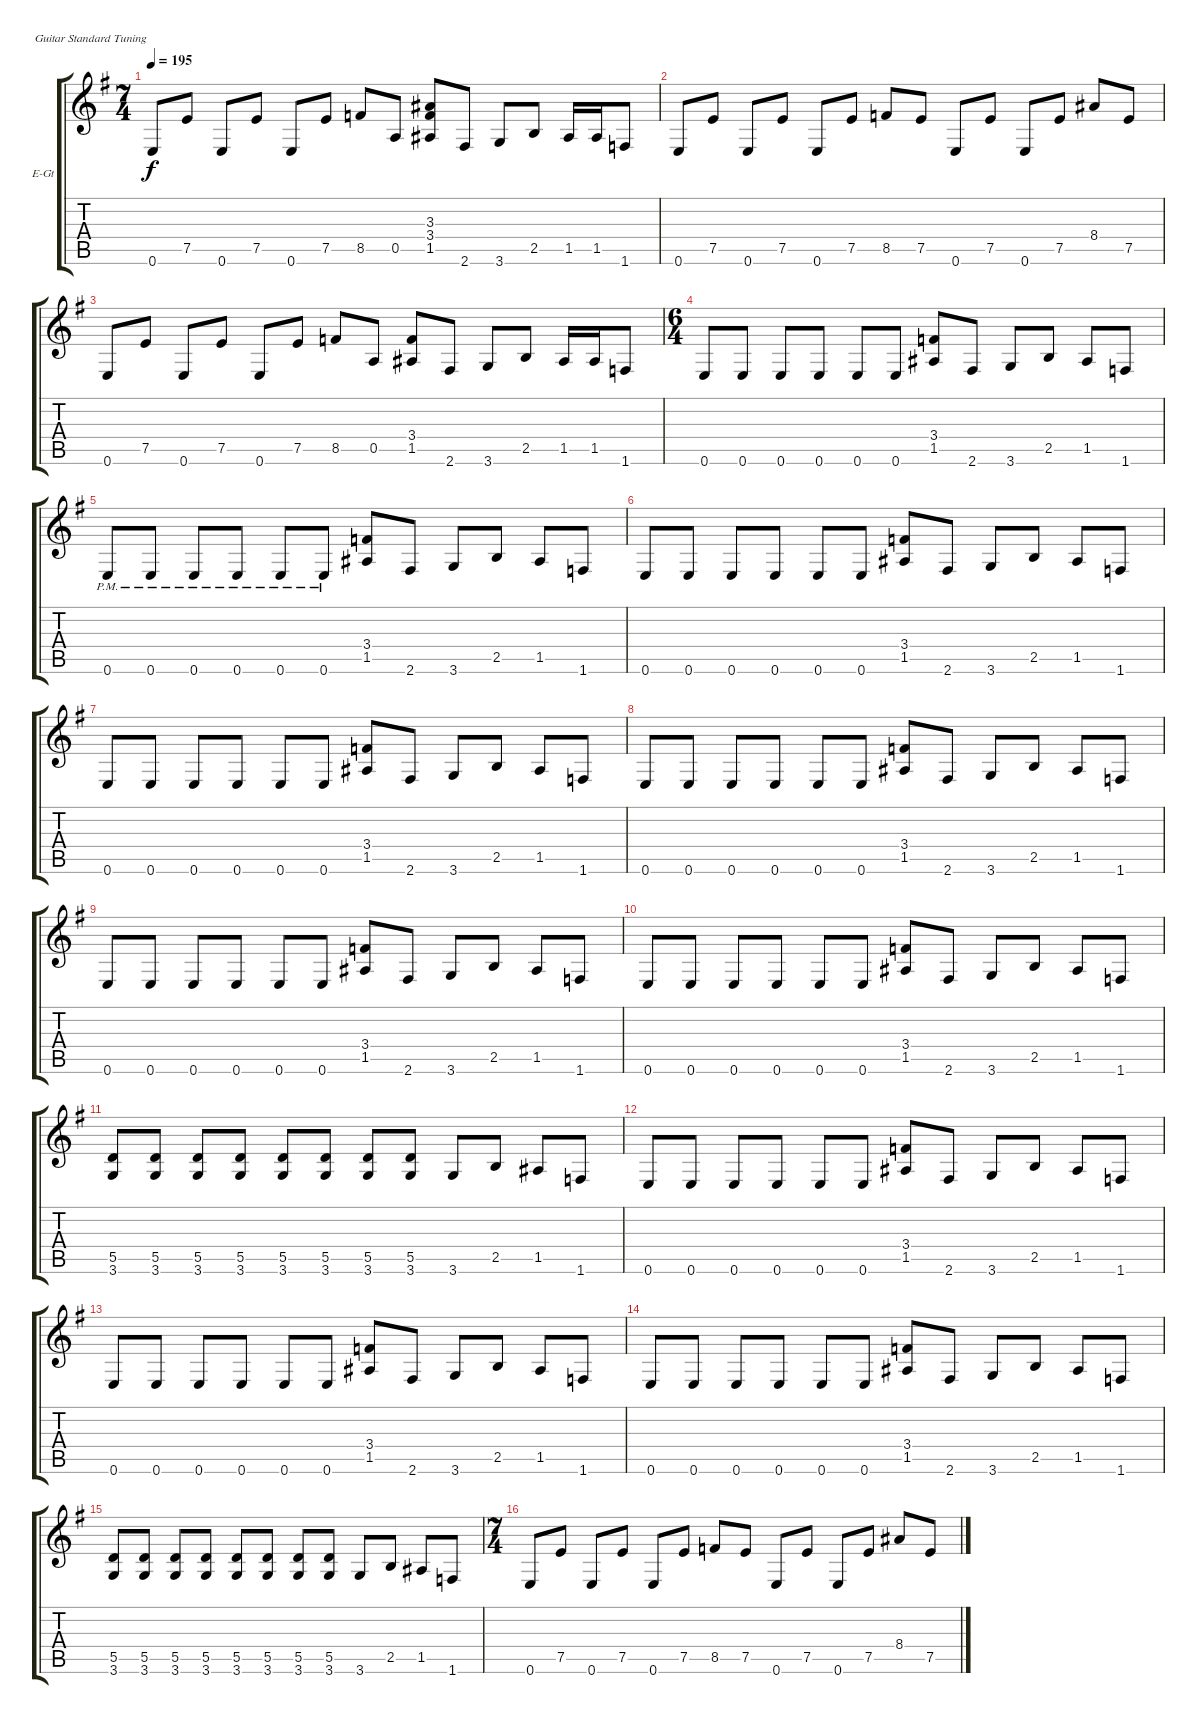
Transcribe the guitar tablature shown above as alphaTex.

\defaultSystemsLayout 4
\bracketExtendMode groupsimilarinstruments
\firstSystemTrackNameOrientation horizontal
\otherSystemsTrackNameOrientation horizontal
\track ("Kirk" "E-Gt") {instrument distortionguitar}
\staff {score tabs}
\tuning (E4 B3 G3 D3 A2 E2)
\ts (7 4)
\tempo 195
\clef g2
\scale
0.333333
\ks g
0.6.8{dy f} 7.5.8 0.6.8 7.5.8 0.6.8 7.5.8 8.5.8 0.5.8 (3.3 3.4 1.5).8 2.6.8 3.6.8 2.5.8 1.5.16 1.5.16 1.6.8 |
\scale
0.333333 0.6.8 7.5.8 0.6.8 7.5.8 0.6.8 7.5.8 8.5.8 7.5.8 0.6.8 7.5.8 0.6.8 7.5.8 8.4.8 7.5.8 |
\scale
0.333333 0.6.8 7.5.8 0.6.8 7.5.8 0.6.8 7.5.8 8.5.8 0.5.8 (3.4 1.5).8 2.6.8 3.6.8 2.5.8 1.5.16 1.5.16 1.6.8 |
\ts (6 4)
\scale
0.333333 0.6.8 0.6.8 0.6.8 0.6.8 0.6.8 0.6.8 (3.4 1.5).8 2.6.8 3.6.8 2.5.8 1.5.8 1.6.8 |
\scale
0.333333 0.6{pm}.8 0.6{pm}.8 0.6{pm}.8 0.6{pm}.8 0.6{pm}.8 0.6{pm}.8 (3.4 1.5).8 2.6.8 3.6.8 2.5.8 1.5.8 1.6.8 |
\scale
0.333333 0.6.8 0.6.8 0.6.8 0.6.8 0.6.8 0.6.8 (3.4 1.5).8 2.6.8 3.6.8 2.5.8 1.5.8 1.6.8 |
\scale
0.333333 0.6.8 0.6.8 0.6.8 0.6.8 0.6.8 0.6.8 (3.4 1.5).8 2.6.8 3.6.8 2.5.8 1.5.8 1.6.8 |
\scale
0.333333 0.6.8 0.6.8 0.6.8 0.6.8 0.6.8 0.6.8 (3.4 1.5).8 2.6.8 3.6.8 2.5.8 1.5.8 1.6.8 |
\scale
0.333333 0.6.8 0.6.8 0.6.8 0.6.8 0.6.8 0.6.8 (3.4 1.5).8 2.6.8 3.6.8 2.5.8 1.5.8 1.6.8 |
\scale
0.333333 0.6.8 0.6.8 0.6.8 0.6.8 0.6.8 0.6.8 (3.4 1.5).8 2.6.8 3.6.8 2.5.8 1.5.8 1.6.8 |
\scale
0.333333 (5.5 3.6).8 (5.5 3.6).8 (5.5 3.6).8 (5.5 3.6).8 (5.5 3.6).8 (5.5 3.6).8 (5.5 3.6).8 (5.5 3.6).8 3.6.8 2.5.8 1.5.8 1.6.8 |
\scale
0.333333 0.6.8 0.6.8 0.6.8 0.6.8 0.6.8 0.6.8 (3.4 1.5).8 2.6.8 3.6.8 2.5.8 1.5.8 1.6.8 |
\scale
0.333333 0.6.8 0.6.8 0.6.8 0.6.8 0.6.8 0.6.8 (3.4 1.5).8 2.6.8 3.6.8 2.5.8 1.5.8 1.6.8 |
\scale
0.333333 0.6.8 0.6.8 0.6.8 0.6.8 0.6.8 0.6.8 (3.4 1.5).8 2.6.8 3.6.8 2.5.8 1.5.8 1.6.8 |
\scale
0.333333 (5.5 3.6).8 (5.5 3.6).8 (5.5 3.6).8 (5.5 3.6).8 (5.5 3.6).8 (5.5 3.6).8 (5.5 3.6).8 (5.5 3.6).8 3.6.8 2.5.8 1.5.8 1.6.8 |
\ts (7 4)
\scale
0.333333 0.6.8 7.5.8 0.6.8 7.5.8 0.6.8 7.5.8 8.5.8 7.5.8 0.6.8 7.5.8 0.6.8 7.5.8 8.4.8 7.5.8
